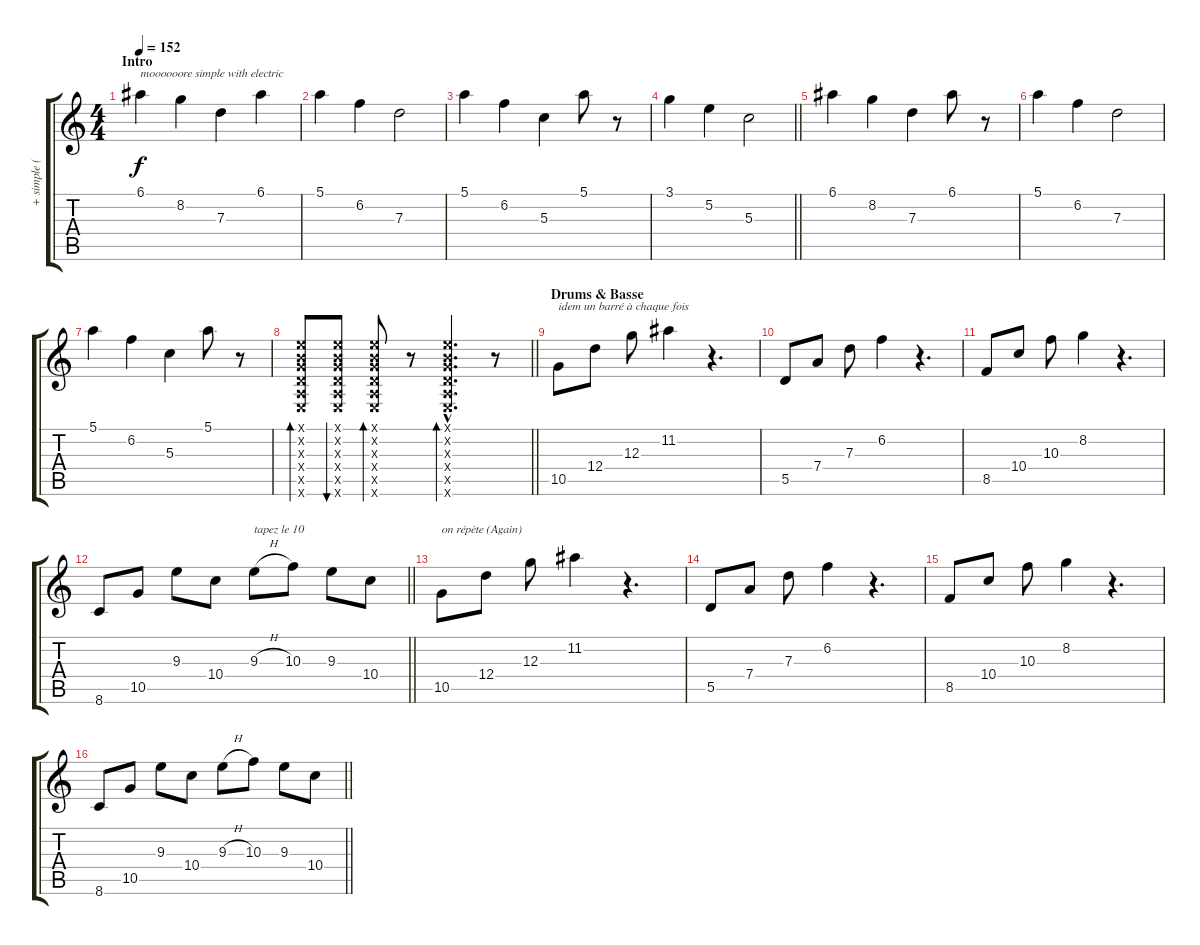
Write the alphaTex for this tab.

\track ("+ simple (easy as pie !) (4electric) " "+ simple (") {instrument electricguitarclean}
\staff {score tabs}
\tuning (E4 B3 G3 D3 A2 E2) {hide}
\ts (4 4)
\section ("" "Intro")
\tempo 152
\clef g2
\ks c
6.1.4{txt "moooooore simple with electric" dy f instrument electricguitarclean} 8.2.4 7.3.4 6.1.4 |
5.1.4 6.2.4 7.3.2 |
5.1.4 6.2.4 5.3.4 5.1.8 r.8 |
\barLineRight lightlight
3.1.4 5.2.4 5.3.2 |
6.1.4 8.2.4 7.3.4 6.1.8 r.8 |
5.1.4 6.2.4 7.3.2 |
5.1.4 6.2.4 5.3.4 5.1.8 r.8 |
\barLineRight lightlight
(0.1{x} 0.2{x} 0.3{x} 0.4{x} 0.5{x} 0.6{x}).8{bd 30} (0.1{x} 0.2{x} 0.3{x} 0.4{x} 0.5{x} 0.6{x}).8{bu 30} (0.1{x} 0.2{x} 0.3{x} 0.4{x} 0.5{x} 0.6{x}).8{bd 30} r.8 (0.1{hac x} 0.2{hac x} 0.3{hac x} 0.4{hac x} 0.5{hac x} 0.6{hac x}).4{d bd 30} r.8 |
\section ("" "Drums & Basse")
10.5.8{txt "idem un barré à chaque fois"} 12.4.8 12.3.8 11.2.4 r.4{d} |
5.5.8 7.4.8 7.3.8 6.2.4 r.4{d} |
8.5.8 10.4.8 10.3.8 8.2.4 r.4{d} |
\barLineRight lightlight
8.6.8 10.5.8 9.3.8 10.4.8 9.3{h}.8{txt "tapez le 10"} 10.3.8 9.3.8 10.4.8 |
10.5.8{txt "on répète (Again)"} 12.4.8 12.3.8 11.2.4 r.4{d} |
5.5.8 7.4.8 7.3.8 6.2.4 r.4{d} |
8.5.8 10.4.8 10.3.8 8.2.4 r.4{d} |
\barLineRight lightlight
8.6.8 10.5.8 9.3.8 10.4.8 9.3{h}.8 10.3.8 9.3.8 10.4.8
